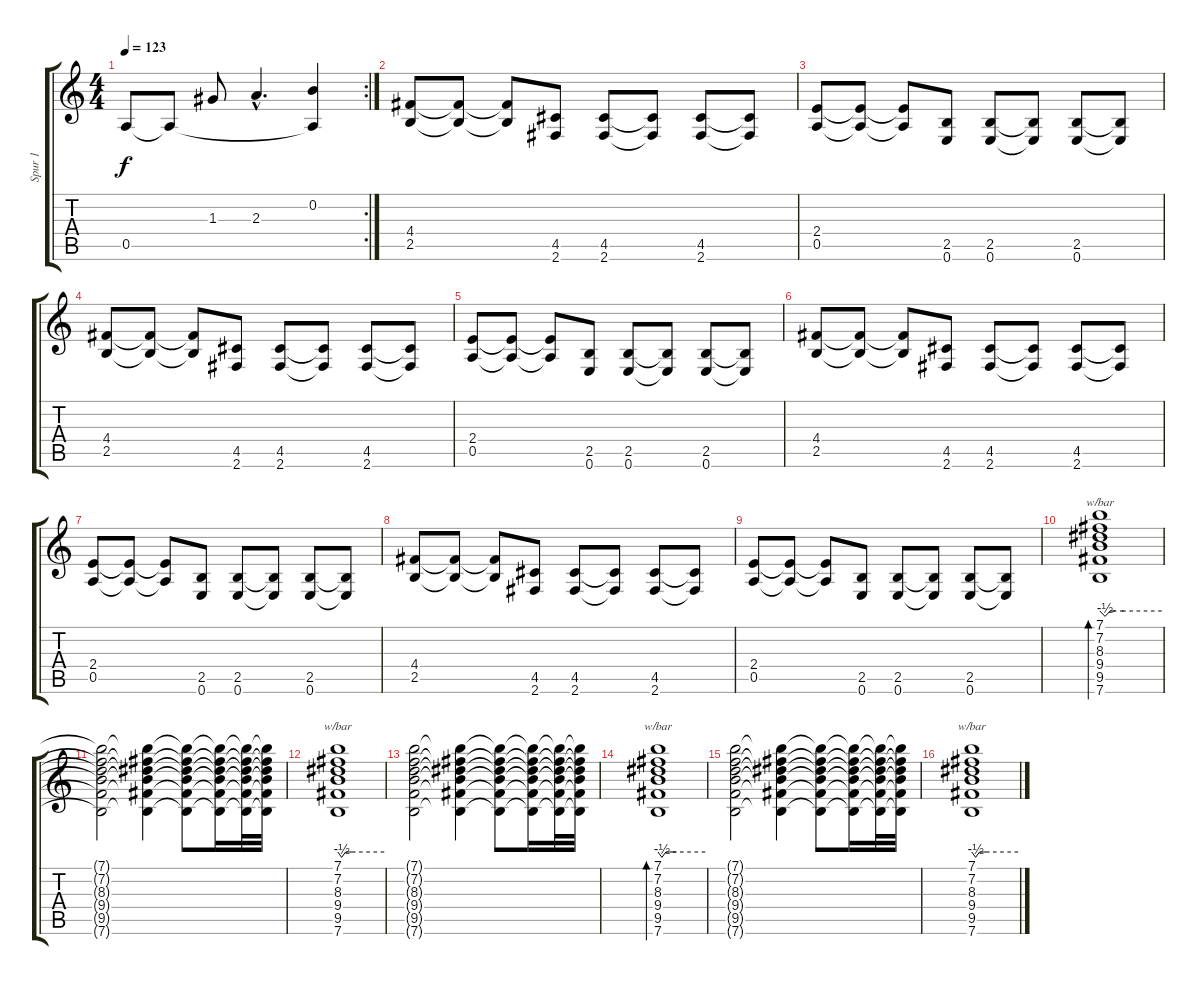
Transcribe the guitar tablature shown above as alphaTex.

\track ("Spur 1" "Spur 1") {instrument overdrivenguitar}
\staff {score tabs}
\tuning (E4 B3 G3 D3 A2 E2) {hide}
\rc 2
\ts (4 4)
\tempo 123
\clef g2
\ks c
0.5.8{dy f} 0.5{t}.8 1.3.8 2.3{hac}.4{d} (0.2 0.5{t}).4 |
\section ("" "")
(4.4 2.5).8 (4.4{t} 2.5{t}).8 (4.4{t} 2.5{t}).8 (4.5 2.6).8 (4.5 2.6).8 (4.5{t} 2.6{t}).8 (4.5 2.6).8 (4.5{t} 2.6{t}).8 |
(2.4 0.5).8 (2.4{t} 0.5{t}).8 (2.4{t} 0.5{t}).8 (2.5 0.6).8 (2.5 0.6).8 (2.5{t} 0.6{t}).8 (2.5 0.6).8 (2.5{t} 0.6{t}).8 |
(4.4 2.5).8 (4.4{t} 2.5{t}).8 (4.4{t} 2.5{t}).8 (4.5 2.6).8 (4.5 2.6).8 (4.5{t} 2.6{t}).8 (4.5 2.6).8 (4.5{t} 2.6{t}).8 |
(2.4 0.5).8 (2.4{t} 0.5{t}).8 (2.4{t} 0.5{t}).8 (2.5 0.6).8 (2.5 0.6).8 (2.5{t} 0.6{t}).8 (2.5 0.6).8 (2.5{t} 0.6{t}).8 |
(4.4 2.5).8 (4.4{t} 2.5{t}).8 (4.4{t} 2.5{t}).8 (4.5 2.6).8 (4.5 2.6).8 (4.5{t} 2.6{t}).8 (4.5 2.6).8 (4.5{t} 2.6{t}).8 |
(2.4 0.5).8 (2.4{t} 0.5{t}).8 (2.4{t} 0.5{t}).8 (2.5 0.6).8 (2.5 0.6).8 (2.5{t} 0.6{t}).8 (2.5 0.6).8 (2.5{t} 0.6{t}).8 |
(4.4 2.5).8 (4.4{t} 2.5{t}).8 (4.4{t} 2.5{t}).8 (4.5 2.6).8 (4.5 2.6).8 (4.5{t} 2.6{t}).8 (4.5 2.6).8 (4.5{t} 2.6{t}).8 |
(2.4 0.5).8 (2.4{t} 0.5{t}).8 (2.4{t} 0.5{t}).8 (2.5 0.6).8 (2.5 0.6).8 (2.5{t} 0.6{t}).8 (2.5 0.6).8 (2.5{t} 0.6{t}).8 |
\section ("" "")
(7.1 7.2 8.3 9.4 9.5 7.6).1{tbe (custom default 0 0 5 -2 10 0 15 0 23 0 60 0) bd 480 volume 5} |
(7.1{t} 7.2{t} 8.3{t} 9.4{t} 9.5{t} 7.6{t}).2 (7.1{t} 7.2{t} 8.3{t} 9.4{t} 9.5{t} 7.6{t}).4 (7.1{t} 7.2{t} 8.3{t} 9.4{t} 9.5{t} 7.6{t}).8 (7.1{t} 7.2{t} 8.3{t} 9.4{t} 9.5{t} 7.6{t}).16 (7.1{t} 7.2{t} 8.3{t} 9.4{t} 9.5{t} 7.6{t}).32 (7.1{t} 7.2{t} 8.3{t} 9.4{t} 9.5{t} 7.6{t}).32{volume 11} |
(7.1 7.2 8.3 9.4 9.5 7.6).1{tbe (custom default 0 0 5 -2 10 0 15 0 23 0 60 0) volume 5} |
(7.1{t} 7.2{t} 8.3{t} 9.4{t} 9.5{t} 7.6{t}).2 (7.1{t} 7.2{t} 8.3{t} 9.4{t} 9.5{t} 7.6{t}).4 (7.1{t} 7.2{t} 8.3{t} 9.4{t} 9.5{t} 7.6{t}).8 (7.1{t} 7.2{t} 8.3{t} 9.4{t} 9.5{t} 7.6{t}).16 (7.1{t} 7.2{t} 8.3{t} 9.4{t} 9.5{t} 7.6{t}).32 (7.1{t} 7.2{t} 8.3{t} 9.4{t} 9.5{t} 7.6{t}).32{volume 11} |
(7.1 7.2 8.3 9.4 9.5 7.6).1{tbe (custom default 0 0 5 -2 10 0 15 0 23 0 60 0) bd 480 volume 5} |
(7.1{t} 7.2{t} 8.3{t} 9.4{t} 9.5{t} 7.6{t}).2 (7.1{t} 7.2{t} 8.3{t} 9.4{t} 9.5{t} 7.6{t}).4 (7.1{t} 7.2{t} 8.3{t} 9.4{t} 9.5{t} 7.6{t}).8 (7.1{t} 7.2{t} 8.3{t} 9.4{t} 9.5{t} 7.6{t}).16 (7.1{t} 7.2{t} 8.3{t} 9.4{t} 9.5{t} 7.6{t}).32 (7.1{t} 7.2{t} 8.3{t} 9.4{t} 9.5{t} 7.6{t}).32{volume 11} |
(7.1 7.2 8.3 9.4 9.5 7.6).1{tbe (custom default 0 0 5 -2 10 0 15 0 23 0 60 0) volume 5}
